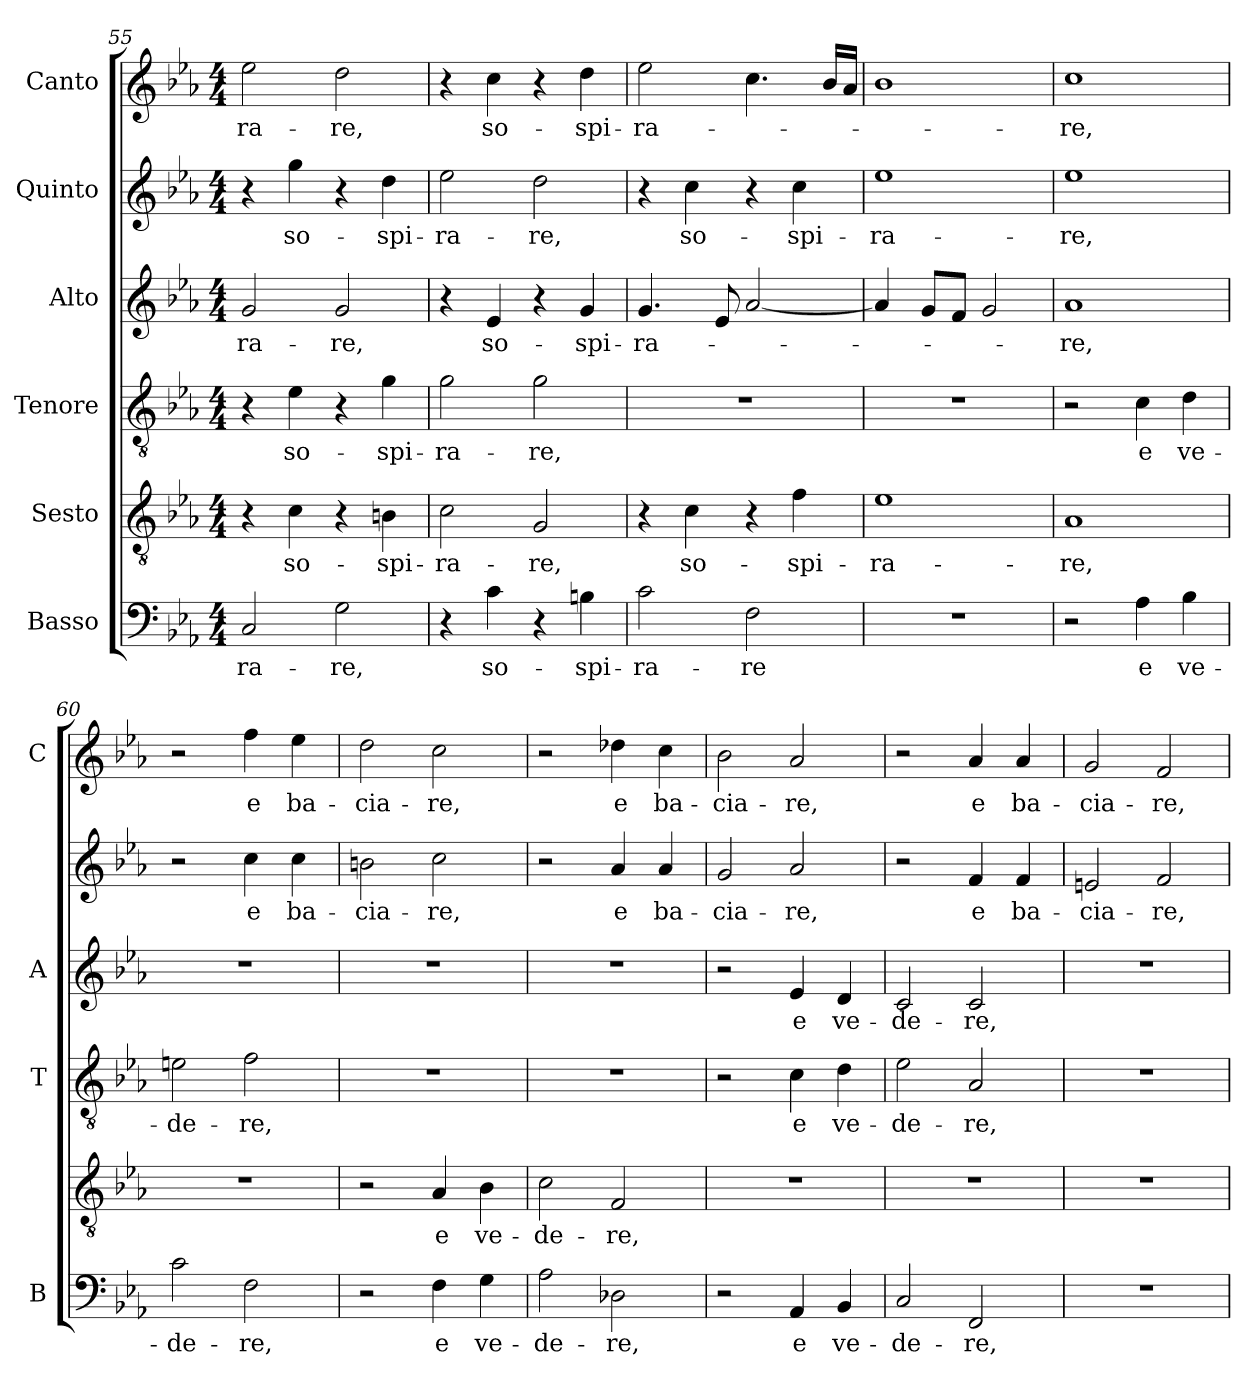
**kern	**text	**kern	**text	**kern	**text	**kern	**text	**kern	**text	**kern	**text
*part6	*part6	*part5	*part5	*part4	*part4	*part3	*part3	*part2	*part2	*part1	*part1
*staff6	*staff6	*staff5	*staff5	*staff4	*staff4	*staff3	*staff3	*staff2	*staff2	*staff1	*staff1
*I"Basso	*	*I"Sesto	*	*I"Tenore	*	*I"Alto	*	*I"Quinto	*	*I"Canto	*
*I'B	*	*	*	*I'T	*	*I'A	*	*	*	*I'C	*
!!LO:LB:g=z
*clefF4	*	*clefGv2	*	*clefGv2	*	*clefG2	*	*clefG2	*	*clefG2	*
*k[b-e-a-]	*	*k[b-e-a-]	*	*k[b-e-a-]	*	*k[b-e-a-]	*	*k[b-e-a-]	*	*k[b-e-a-]	*
*E-:	*	*E-:	*	*E-:	*	*E-:	*	*E-:	*	*E-:	*
*M4/4	*	*M4/4	*	*M4/4	*	*M4/4	*	*M4/4	*	*M4/4	*
=55	=55	=55	=55	=55	=55	=55	=55	=55	=55	=55	=55
!	!LO:LY:b	!	!	!	!	!	!LO:LY:b	!	!	!	!LO:LY:b
2C/	-ra-	4r	.	4r	.	2g/	-ra-	4r	.	2ee-\	-ra-
!	!	!	!LO:LY:b	!	!LO:LY:b	!	!	!	!LO:LY:b	!	!
.	.	4c\	so-	4e-\	so-	.	.	4gg\	so-	.	.
!	!LO:LY:b	!	!	!	!	!	!LO:LY:b	!	!	!	!LO:LY:b
2G\	-re,	4r	.	4r	.	2g/	-re,	4r	.	2dd\	-re,
!	!	!	!LO:LY:b	!	!LO:LY:b	!	!	!	!LO:LY:b	!	!
.	.	4Bn\	-spi-	4g\	-spi-	.	.	4dd\	-spi-	.	.
=56	=56	=56	=56	=56	=56	=56	=56	=56	=56	=56	=56
!	!	!	!LO:LY:b	!	!LO:LY:b	!	!	!	!LO:LY:b	!	!
4r	.	2c\	-ra-	2g\	-ra-	4r	.	2ee-\	-ra-	4r	.
!	!LO:LY:b	!	!	!	!	!	!LO:LY:b	!	!	!	!LO:LY:b
4c\	so-	.	.	.	.	4e-/	so-	.	.	4cc\	so-
!	!	!	!LO:LY:b	!	!LO:LY:b	!	!	!	!LO:LY:b	!	!
4r	.	2G/	-re,	2g\	-re,	4r	.	2dd\	-re,	4r	.
!	!LO:LY:b	!	!	!	!	!	!LO:LY:b	!	!	!	!LO:LY:b
4Bn\	-spi-	.	.	.	.	4g/	-spi-	.	.	4dd\	-spi-
=57	=57	=57	=57	=57	=57	=57	=57	=57	=57	=57	=57
!	!LO:LY:b	!	!	!	!	!	!LO:LY:b	!	!	!	!LO:LY:b
2c\	-ra-	4r	.	1r	.	4.g/	-ra-	4r	.	2ee-\	-ra-
!	!	!	!LO:LY:b	!	!	!	!	!	!LO:LY:b	!	!
.	.	4c\	so-	.	.	.	.	4cc\	so-	.	.
.	.	.	.	.	.	8e-/	.	.	.	.	.
!	!LO:LY:b	!	!	!	!	!	!	!	!	!	!
2F\	-re	4r	.	.	.	[2a-/	.	4r	.	4.cc\	.
!	!	!	!LO:LY:b	!	!	!	!	!	!LO:LY:b	!	!
.	.	4f\	-spi-	.	.	.	.	4cc\	-spi-	.	.
.	.	.	.	.	.	.	.	.	.	16b-/LL	.
.	.	.	.	.	.	.	.	.	.	16a-/JJ	.
=58	=58	=58	=58	=58	=58	=58	=58	=58	=58	=58	=58
!	!	!	!LO:LY:b	!	!	!	!	!	!LO:LY:b	!	!
1r	.	1e-	-ra-	1r	.	4a-/]	.	1ee-	-ra-	1b-	.
.	.	.	.	.	.	8g/L	.	.	.	.	.
.	.	.	.	.	.	8f/J	.	.	.	.	.
.	.	.	.	.	.	2g/	.	.	.	.	.
=59	=59	=59	=59	=59	=59	=59	=59	=59	=59	=59	=59
!	!	!	!LO:LY:b	!	!	!	!LO:LY:b	!	!LO:LY:b	!	!LO:LY:b
2r	.	1A-	-re,	2r	.	1a-	-re,	1ee-	-re,	1cc	-re,
!	!LO:LY:b	!	!	!	!LO:LY:b	!	!	!	!	!	!
4A-\	e	.	.	4c\	e	.	.	.	.	.	.
!	!LO:LY:b	!	!	!	!LO:LY:b	!	!	!	!	!	!
4B-\	ve-	.	.	4d\	ve-	.	.	.	.	.	.
=60	=60	=60	=60	=60	=60	=60	=60	=60	=60	=60	=60
!	!LO:LY:b	!	!	!	!LO:LY:b	!	!	!	!	!	!
2c\	-de-	1r	.	2en\	-de-	1r	.	2r	.	2r	.
!	!LO:LY:b	!	!	!	!LO:LY:b	!	!	!	!LO:LY:b	!	!LO:LY:b
2F\	-re,	.	.	2f\	-re,	.	.	4cc\	e	4ff\	e
!	!	!	!	!	!	!	!	!	!LO:LY:b	!	!LO:LY:b
.	.	.	.	.	.	.	.	4cc\	ba-	4ee-\	ba-
=61	=61	=61	=61	=61	=61	=61	=61	=61	=61	=61	=61
!	!	!	!	!	!	!	!	!	!LO:LY:b	!	!LO:LY:b
2r	.	2r	.	1r	.	1r	.	2bn\	-cia-	2dd\	-cia-
!	!LO:LY:b	!	!LO:LY:b	!	!	!	!	!	!LO:LY:b	!	!LO:LY:b
4F\	e	4A-/	e	.	.	.	.	2cc\	-re,	2cc\	-re,
!	!LO:LY:b	!	!LO:LY:b	!	!	!	!	!	!	!	!
4G\	ve-	4B-\	ve-	.	.	.	.	.	.	.	.
=62	=62	=62	=62	=62	=62	=62	=62	=62	=62	=62	=62
!	!LO:LY:b	!	!LO:LY:b	!	!	!	!	!	!	!	!
2A-\	-de-	2c\	-de-	1r	.	1r	.	2r	.	2r	.
!	!LO:LY:b	!	!LO:LY:b	!	!	!	!	!	!LO:LY:b	!	!LO:LY:b
2D-X\	-re,	2F/	-re,	.	.	.	.	4a-/	e	4dd-X\	e
!	!	!	!	!	!	!	!	!	!LO:LY:b	!	!LO:LY:b
.	.	.	.	.	.	.	.	4a-/	ba-	4cc\	ba-
=63	=63	=63	=63	=63	=63	=63	=63	=63	=63	=63	=63
!	!	!	!	!	!	!	!	!	!LO:LY:b	!	!LO:LY:b
2r	.	1r	.	2r	.	2r	.	2g/	-cia-	2b-\	-cia-
!	!LO:LY:b	!	!	!	!LO:LY:b	!	!LO:LY:b	!	!LO:LY:b	!	!LO:LY:b
4AA-/	e	.	.	4c\	e	4e-/	e	2a-/	-re,	2a-/	-re,
!	!LO:LY:b	!	!	!	!LO:LY:b	!	!LO:LY:b	!	!	!	!
4BB-/	ve-	.	.	4d\	ve-	4d/	ve-	.	.	.	.
=64	=64	=64	=64	=64	=64	=64	=64	=64	=64	=64	=64
!	!LO:LY:b	!	!	!	!LO:LY:b	!	!LO:LY:b	!	!	!	!
2C/	-de-	1r	.	2e-\	-de-	2c/	-de-	2r	.	2r	.
!	!LO:LY:b	!	!	!	!LO:LY:b	!	!LO:LY:b	!	!LO:LY:b	!	!LO:LY:b
2FF/	-re,	.	.	2A-/	-re,	2c/	-re,	4f/	e	4a-/	e
!	!	!	!	!	!	!	!	!	!LO:LY:b	!	!LO:LY:b
.	.	.	.	.	.	.	.	4f/	ba-	4a-/	ba-
!!LO:PB:g=z
=65	=65	=65	=65	=65	=65	=65	=65	=65	=65	=65	=65
!	!	!	!	!	!	!	!	!	!LO:LY:b	!	!LO:LY:b
1r	.	1r	.	1r	.	1r	.	2en/	-cia-	2g/	-cia-
!	!	!	!	!	!	!	!	!	!LO:LY:b	!	!LO:LY:b
.	.	.	.	.	.	.	.	2f/	-re,	2f/	-re,
=	=	=	=	=	=	=	=	=	=	=	=
*-	*-	*-	*-	*-	*-	*-	*-	*-	*-	*-	*-
